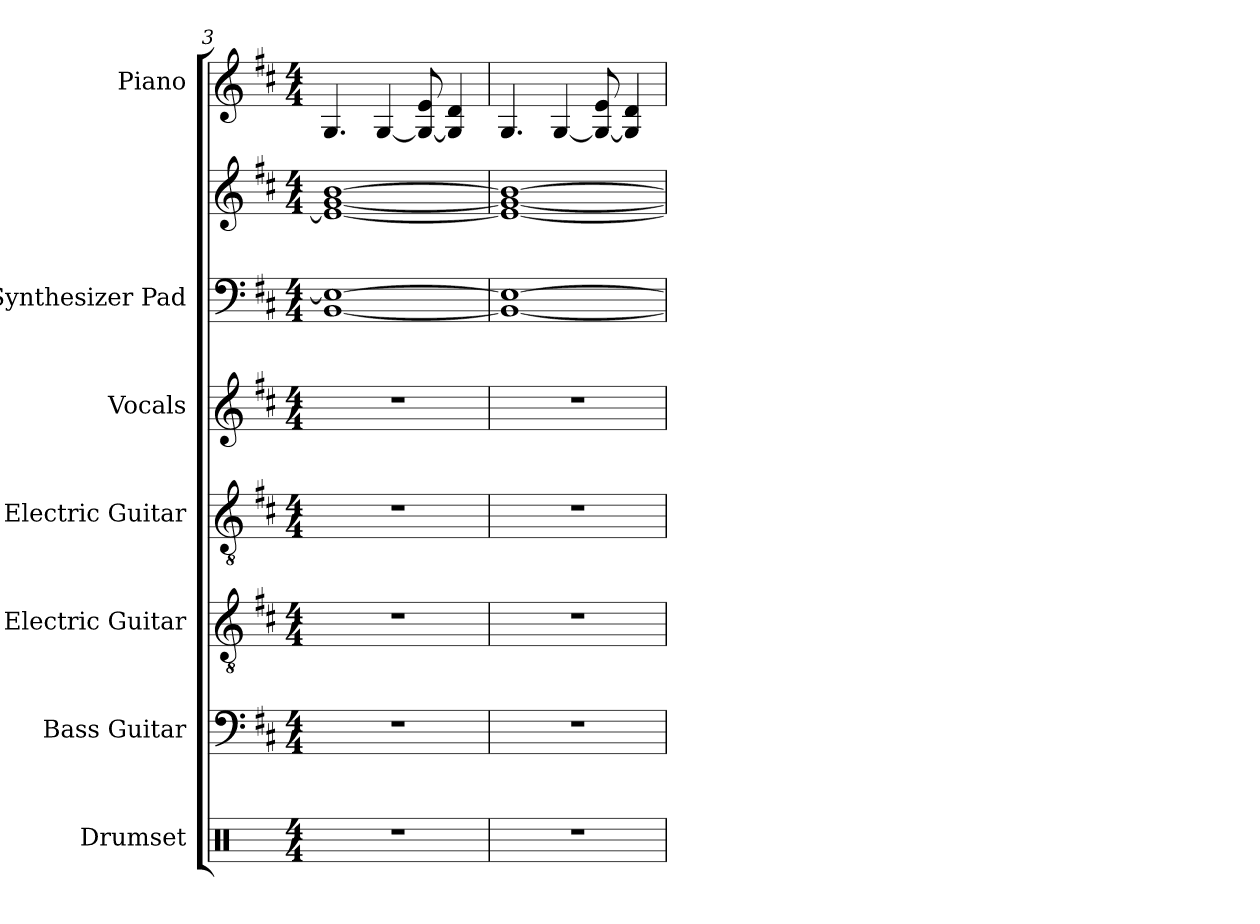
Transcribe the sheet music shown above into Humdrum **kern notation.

**kern	**kern	**kern	**kern	**kern	**kern	**kern	**kern
*part7	*part6	*part5	*part4	*part3	*part2	*part2	*part1
*staff8	*staff7	*staff6	*staff5	*staff4	*staff3	*staff2	*staff1
*I"Drumset	*I"Bass Guitar	*I"Electric Guitar	*I"Electric Guitar	*I"Vocals	*I"Synthesizer Pad	*	*I"Piano
*I'Drs.	*I'B. Guit.	*I'E. Guit.	*I'E. Guit.	*I'Voc.	*I'Syn.	*	*I'Pno.
*clefX	*clefF4	*clefGv2	*clefGv2	*clefG2	*clefF4	*clefG2	*clefG2
*	*ITrd7c12	*	*	*	*	*	*
*k[]	*k[f#c#]	*k[f#c#]	*k[f#c#]	*k[f#c#]	*k[f#c#]	*k[f#c#]	*k[f#c#]
*M4/4	*M4/4	*M4/4	*M4/4	*M4/4	*M4/4	*M4/4	*M4/4
=3	=3	=3	=3	=3	=3	=3	=3
1r	1r	1r	1r	1r	[1BB 1E_	1e_ [1g [1b	4.G/
.	.	.	.	.	.	.	[4G/
.	.	.	.	.	.	.	8G/_ 8e/
.	.	.	.	.	.	.	4G/] 4d/
=4	=4	=4	=4	=4	=4	=4	=4
1r	1r	1r	1r	1r	1BB_ 1E_	1e_ 1g_ 1b_	4.G/
.	.	.	.	.	.	.	[4G/
.	.	.	.	.	.	.	8G/_ 8e/
.	.	.	.	.	.	.	4G/] 4d/
=	=	=	=	=	=	=	=
*-	*-	*-	*-	*-	*-	*-	*-
